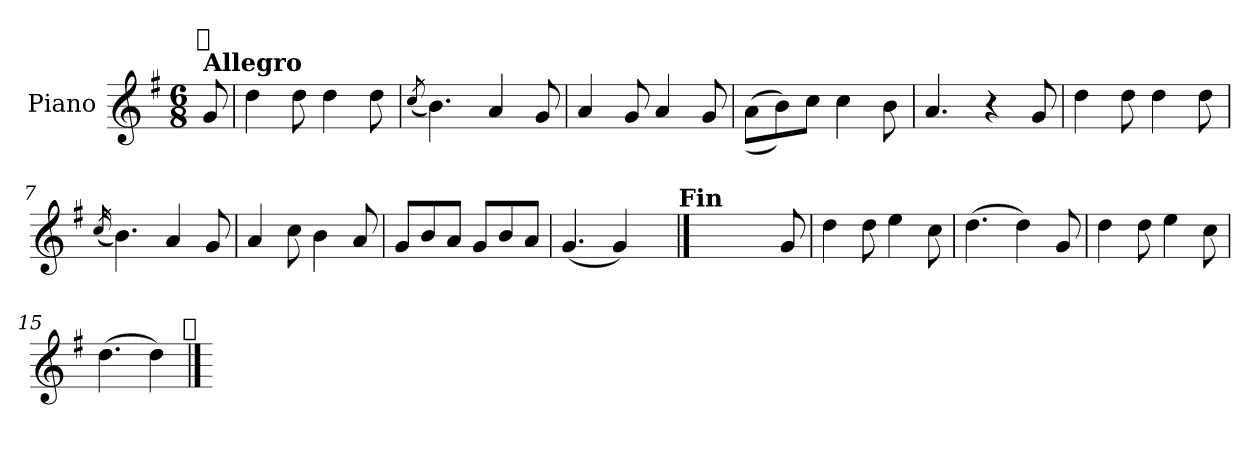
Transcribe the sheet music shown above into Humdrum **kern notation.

**kern
*part1
*staff1
*I"Piano
*I'Pno
*clefG2
*k[f#]
*G:
*M6/8
=
!LO:TX:a:B:t=Allegro
!LO:TX:a:cj:t=𝄋
8g/
=1
4dd\
8dd\
4dd\
8dd\
=2
(<8qcc/
4.b\)
4a/
8g/
=3
4a/
8g/
4a/
8g/
=4
(>(>8a\L
8b\))
8cc\J
4cc\
8b\
=5
4.a/
4r
8g/
=6
4dd\
8dd\
4dd\
8dd\
!!LO:LB:g=z
=7
(<16qcc/
4.b\)
4a/
8g/
=8
4a/
8cc\
4b\
8a/
=9
8g/L
8b/
8a/J
8g/L
8b/
8a/J
=10
(<4.g/
4g/)
8ryy
!LO:TX:a:B:t=Fin
==11
2ryy
8ryy
8g/
=12
4dd\
8dd\
4ee\
8cc\
=13
(>4.dd\
4dd\)
8g/
!!LO:LB:g=z
=14
4dd\
8dd\
4ee\
8cc\
=15
(>4.dd\
4dd\)
!LO:TX:a:cj:t=𝄋
==
*-
